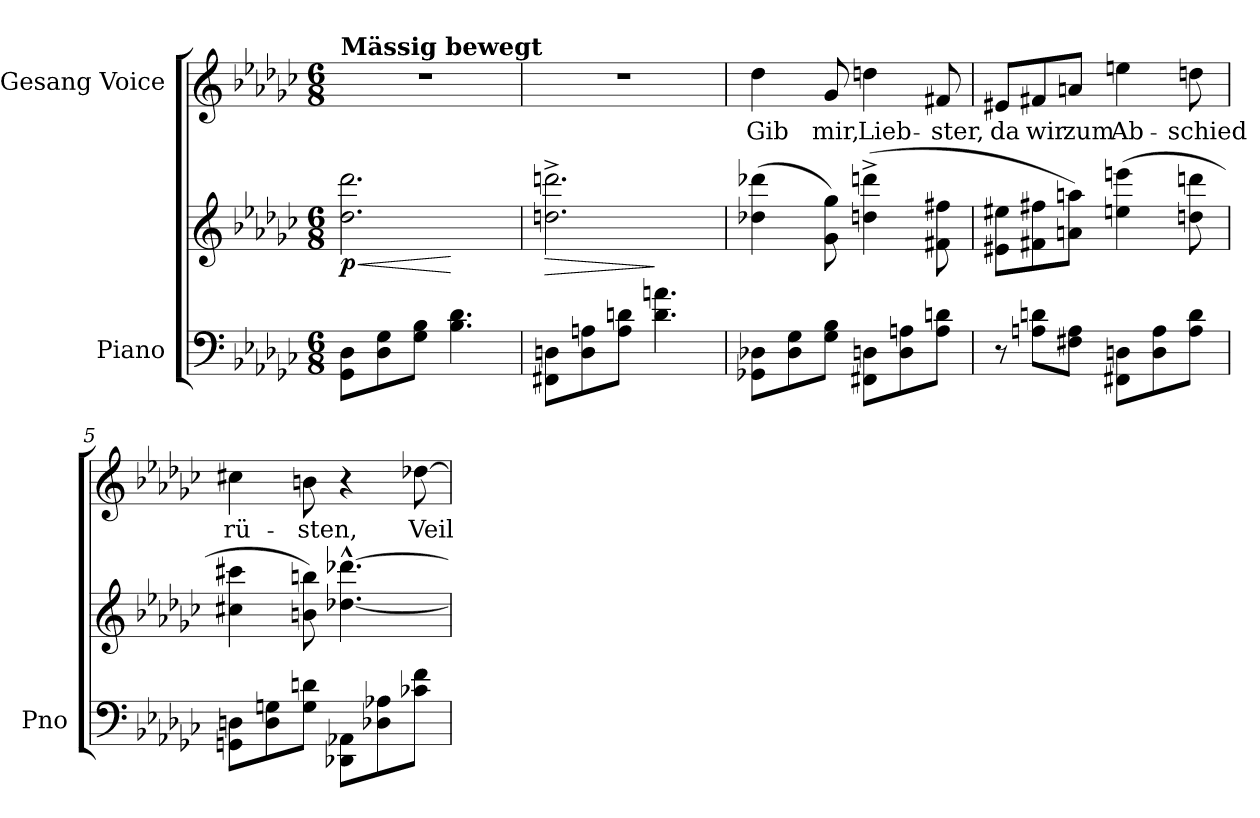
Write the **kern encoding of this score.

**kern	**kern	**dynam	**kern	**text
*part2	*part2	*part2	*part1	*part1
*staff3	*staff2	*staff2/3	*staff1	*staff1
*I"Piano	*	*	*I"Gesang Voice	*
*I'Pno	*	*	*	*
*clefF4	*clefG2	*	*clefG2	*
*k[b-e-a-d-g-c-]	*k[b-e-a-d-g-c-]	*	*k[b-e-a-d-g-c-]	*
*M6/8	*M6/8	*	*M6/8	*
=1	=1	=1	=1	=1
!	!	!	!LO:TX:a:B:t=Mässig bewegt	!
!	!	!LO:HP:b	!	!
*	*^	*	*	*
!	!	!	!LO:DY:n=1:b	!	!
8GG-\ 8D-\L	2.dd-\ 2.ddd-\	4.ryy	< p	2.r	.
8D-\ 8G-\	.	.	.	.	.
8G-\ 8B-\J	.	.	.	.	.
4.B-\ 4.d-\	.	4.ryy	[	.	.
=2	=2	=2	=2	=2	=2
!	!	!	!LO:HP:b	!	!
8FF#X\ 8Dn\L	2.ddn\^> 2.dddn\^>	4.ryy	>	2.r	.
8D\ 8An\	.	.	.	.	.
8A\ 8dn\J	.	.	.	.	.
4.d\ 4.an\	.	4.ryy	]	.	.
*	*v	*v	*	*	*
=3	=3	=3	=3	=3
8GG-X\ 8D-X\L	(4dd-X\ 4ddd-X\	.	4dd-\	Gib
8D-\ 8G-\	.	.	.	.
8G-\ 8B-\J	8g-\ 8gg-\)	.	8g-/	mir,
8FF#X\ 8Dn\L	(4ddn\^ 4dddn\^	.	4ddn\	Lieb-
8D\ 8An\	.	.	.	.
8A\ 8dn\J	8f#X\ 8ff#X\	.	8f#X/	-ster,
=4	=4	=4	=4	=4
8r	8e#X\ 8ee#X\L	.	8e#X/L	da
8An\ 8dn\L	8f#X\ 8ff#X\	.	8f#X/	wir
8F#X\ 8A\J	8an\ 8aan\J)	.	8an/J	zum
8FF#X\ 8Dn\L	(4een\ 4eeen\	.	4een\	Ab-
8D\ 8A\	.	.	.	.
8A\ 8d\J	8ddn\ 8dddn\	.	8ddn\	-schied
=5	=5	=5	=5	=5
8GGn\ 8Dn\L	4cc#X\ 4ccc#X\	.	4cc#X\	rü-
8D\ 8Gn\	.	.	.	.
8G\ 8dn\J	8bn\ 8bbn\)	.	8bn\	-sten,
8DD-X\ 8AA-X\L	[4.dd-X\^^ [4.ddd-X\^^	.	4r	.
8D-X\ 8A-X\	.	.	.	.
8c-X\ 8f\J	.	.	[8dd-X\	Veil-
=	=	=	=	=
*-	*-	*-	*-	*-
